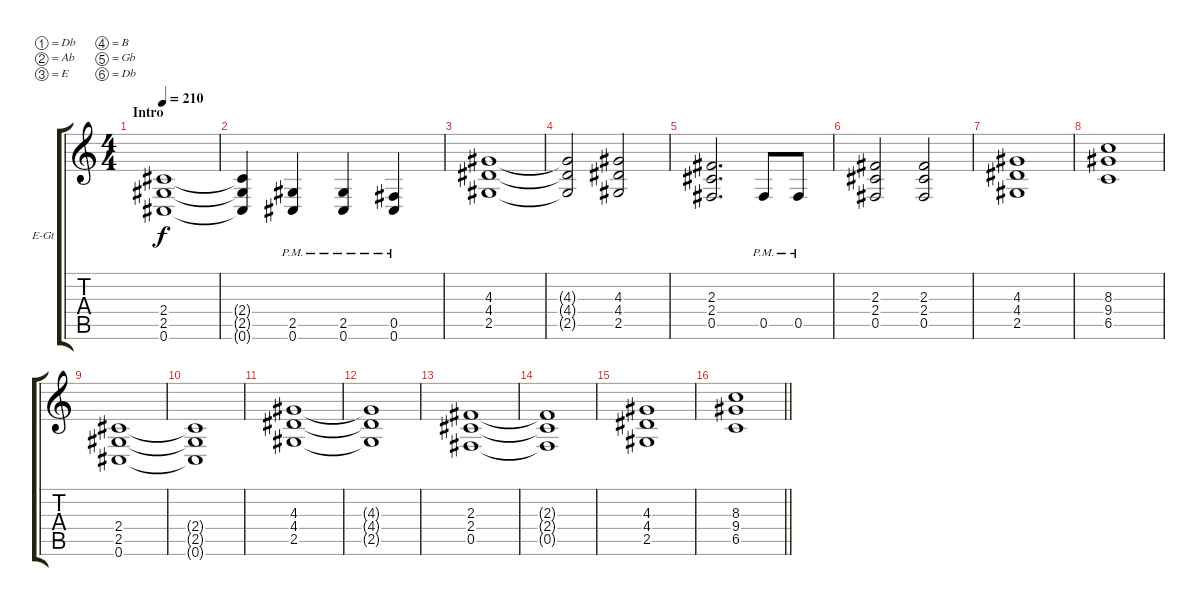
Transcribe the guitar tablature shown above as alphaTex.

\bracketExtendMode groupsimilarinstruments
\firstSystemTrackNameOrientation horizontal
\otherSystemsTrackNameOrientation horizontal
\track ("Rithym 1" "E-Gt") {instrument distortionguitar}
\staff {score tabs}
\tuning (Db4 Ab3 E3 B2 Gb2 Db2)
\ts (4 4)
\beaming (8 2 2 2 2)
\section ("" "Intro")
\tempo 210
\clef g2
\ks c
(2.4 2.5 0.6).1{dy f instrument distortionguitar} |
(2.4{t} 2.5{t} 0.6{t}).4 (2.5{pm} 0.6{pm}).4 (2.5{pm} 0.6{pm}).4 (0.5{pm} 0.6{pm}).4 |
(4.3 4.4 2.5).1 |
(4.3{t} 4.4{t} 2.5{t}).2 (4.3 4.4 2.5).2 |
(2.3 2.4 0.5).2{d} 0.5{pm}.8 0.5{pm}.8 |
(2.3 2.4 0.5).2 (2.3 2.4 0.5).2 |
(4.3 4.4 2.5).1 |
(8.3 9.4 6.5).1 |
(2.4 2.5 0.6).1 |
(2.4{t} 2.5{t} 0.6{t}).1 |
(4.3 4.4 2.5).1 |
(4.3{t} 4.4{t} 2.5{t}).1 |
(2.3 2.4 0.5).1 |
(2.3{t} 2.4{t} 0.5{t}).1 |
(4.3 4.4 2.5).1 |
\barLineRight lightlight
(8.3 9.4 6.5).1
